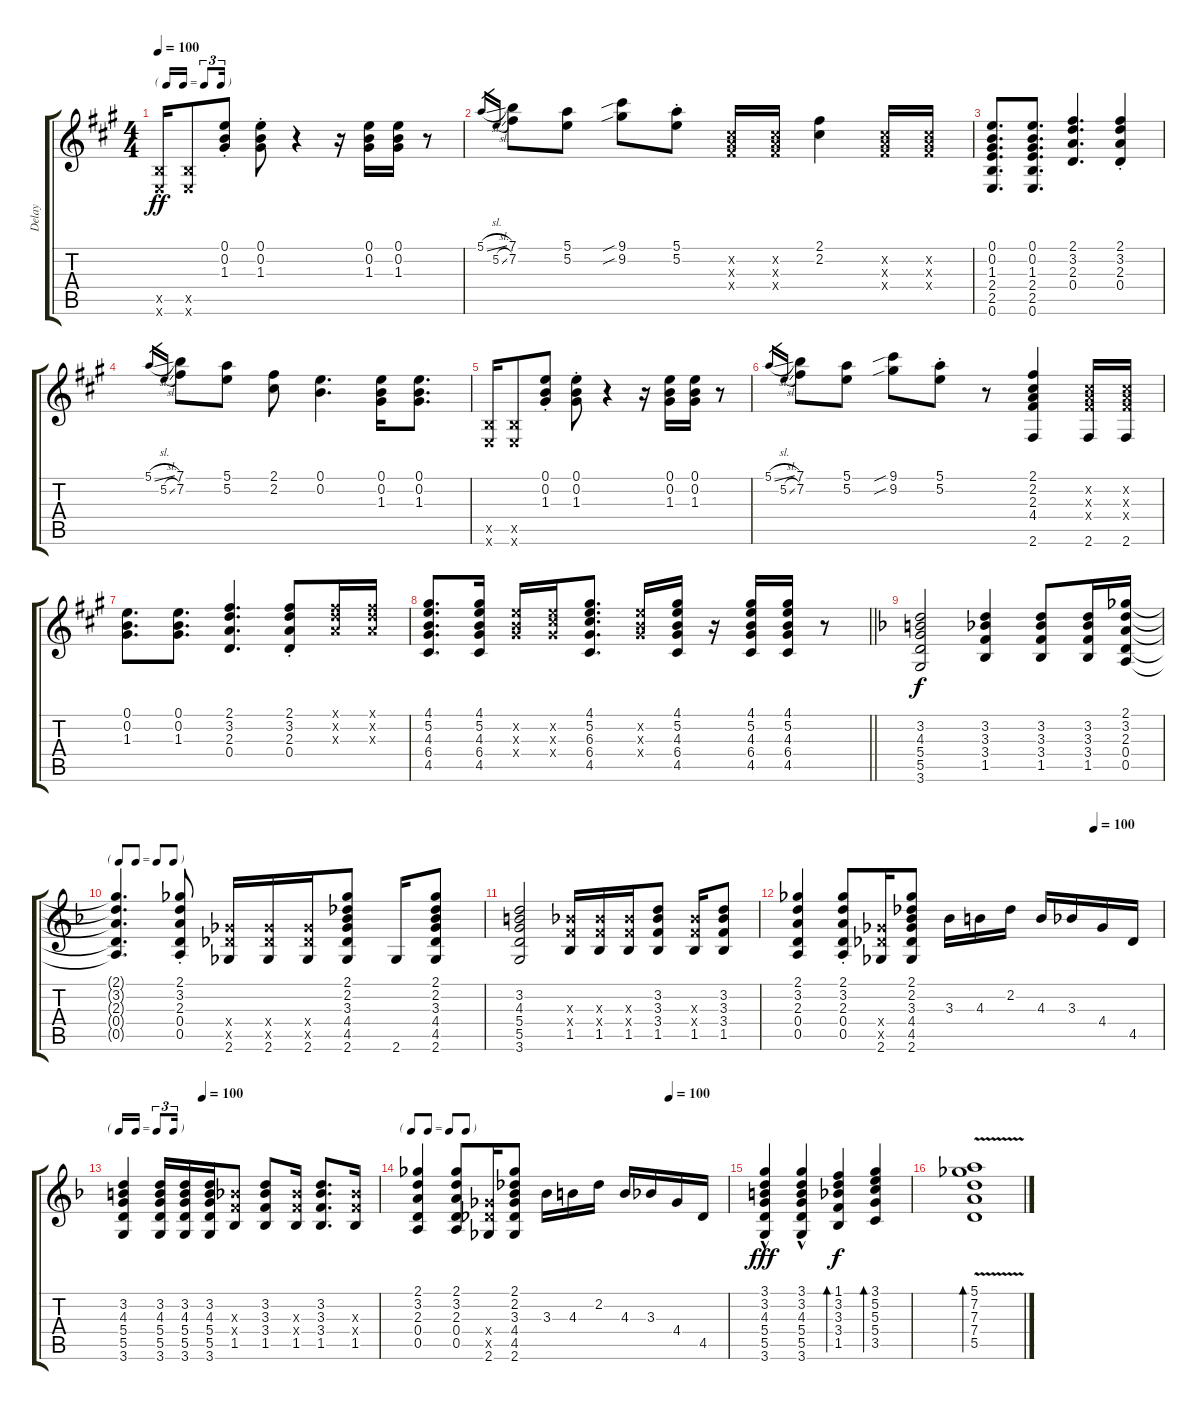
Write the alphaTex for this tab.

\track ("Delay " "Delay ") {instrument acousticguitarnylon}
\staff {score tabs}
\tuning (E4 B3 G3 D3 A2 E2) {hide}
\ts (4 4)
\tf triplet16th
\tempo 100
\clef g2
\ks a
(2.5{x} 0.6{x}).16{dy ff} (2.5{x} 0.6{x}).8 (0.1{st} 0.2{st} 1.3{st}).8 (0.1{st} 0.2{st} 1.3{st}).8 r.4 r.16 (0.1 0.2 1.3).16 (0.1 0.2 1.3).16 r.8 |
5.1{sl}.16{gr} 5.2{sl}.16{gr} (7.1 7.2).8 (5.1 5.2).8 (9.1{sib} 9.2{sib}).8 (5.1{st} 5.2{st}).8 (2.2{x} 2.3{x} 4.4{x}).16 (2.2{x} 2.3{x} 4.4{x}).16 (2.1 2.2).4 (2.2{x} 2.3{x} 4.4{x}).16 (2.2{x} 2.3{x} 4.4{x}).16 |
(0.1 0.2 1.3 2.4 2.5 0.6).8{d} (0.1 0.2 1.3 2.4 2.5 0.6).8{d} (2.1 3.2 2.3 0.4).4{d} (2.1{st} 3.2{st} 2.3{st} 0.4{st}).4 |
5.1{sl}.16{gr} 5.2{sl}.16{gr} (7.1 7.2).8 (5.1 5.2).8 (2.1 2.2).8 (0.1 0.2).4{d} (0.1 0.2 1.3).16 (0.1 0.2 1.3).8{d} |
(2.5{x} 0.6{x}).16 (2.5{x} 0.6{x}).8 (0.1{st} 0.2{st} 1.3{st}).8 (0.1{st} 0.2{st} 1.3{st}).8 r.4 r.16 (0.1 0.2 1.3).16 (0.1 0.2 1.3).16 r.8 |
5.1{sl}.16{gr} 5.2{sl}.16{gr} (7.1 7.2).8 (5.1 5.2).8 (9.1{sib} 9.2{sib}).8 (5.1{st} 5.2{st}).8 r.8 (2.1 2.2 2.3 4.4 2.6).4 (2.2{x} 2.3{x} 4.4{x} 2.6).16 (2.2{x} 2.3{x} 4.4{x} 2.6).16 |
(0.1 0.2 1.3).8{d} (0.1 0.2 1.3).8{d} (2.1 3.2 2.3 0.4).4{d} (2.1{st} 3.2{st} 2.3{st} 0.4{st}).8 (2.1{x} 3.2{x} 2.3{x}).16 (2.1{x} 3.2{x} 2.3{x}).16 |
\barLineRight lightlight
(4.1 5.2 4.3 6.4 4.5).8{d} (4.1 5.2 4.3 6.4 4.5).16 (5.2{x} 4.3{x} 6.4{x}).16 (5.2{x} 6.3{x} 6.4{x}).16 (4.1 5.2 6.3 6.4 4.5).8{d} (5.2{x} 4.3{x} 6.4{x}).16 (4.1 5.2 4.3 6.4 4.5).16 r.16 (4.1 5.2 4.3 6.4 4.5).16 (4.1 5.2 4.3 6.4 4.5).16 r.8 |
\ks f
(3.2 4.3 5.4 5.5 3.6).2{dy f} (3.2 3.3 3.4 1.5).4 (3.2 3.3 3.4 1.5).8 (3.2 3.3 3.4 1.5).16 (2.1 3.2 2.3 0.4 0.5).16 |
\tf none
(2.1{t} 3.2{t} 2.3{t} 0.4{t} 0.5{t}).4{d} (2.1{st} 3.2{st} 2.3{st} 0.4{st} 0.5{st}).8 (4.4{x} 4.5{x} 2.6).16 (4.4{x} 4.5{x} 2.6).16 (4.4{x} 4.5{x} 2.6).16 (2.1 2.2 3.3 4.4 4.5 2.6).8 2.6.16 (2.1 2.2 3.3 4.4 4.5 2.6).8 |
(3.2 4.3 5.4 5.5 3.6).2 (3.3{x} 3.4{x} 1.5).16 (3.3{x} 3.4{x} 1.5).16 (3.3{x} 3.4{x} 1.5).16 (3.2 3.3 3.4 1.5).8 (3.3{x} 3.4{x} 1.5).16 (3.2 3.3 3.4 1.5).8 |
\tempo (100 0.8125)
(2.1 3.2 2.3 0.4 0.5).4 (2.1{st} 3.2{st} 2.3{st} 0.4{st} 0.5{st}).8 (4.4{x} 4.5{x} 2.6).16 (2.1 2.2 3.3 4.4 4.5 2.6).8 3.3.16 4.3.16 2.2.16 4.3.16 3.3.16 4.4.16 4.5.16 |
\tf triplet16th
\tempo (100 0.3125)
(3.2 4.3 5.4 5.5 3.6).4 (3.2 4.3 5.4 5.5 3.6).16 (3.2 4.3 5.4 5.5 3.6).16 (3.2 4.3 5.4 5.5 3.6).16 (3.3{x} 3.4{x} 1.5).8 (3.2 3.3 3.4 1.5).8 (3.3{x} 3.4{x} 1.5).16 (3.2 3.3 3.4 1.5).8{d} (3.3{x} 3.4{x} 1.5).16 |
\tf none
\tempo (100 0.8125)
(2.1 3.2 2.3 0.4 0.5).4 (2.1 3.2 2.3 0.4 0.5).8 (4.4{x} 4.5{x} 2.6).16 (2.1 2.2 3.3 4.4 4.5 2.6).8 3.3.16 4.3.16 2.2.16 4.3.16 3.3.16 4.4.16 4.5.16 |
(3.1{hac} 3.2{hac} 4.3{hac} 5.4{hac} 5.5{hac} 3.6{hac}).4{dy fff} (3.1{hac} 3.2{hac} 4.3{hac} 5.4{hac} 5.5{hac} 3.6{hac}).4 (1.1 3.2 3.3 3.4 1.5).4{bd 30 dy f} (3.1 5.2 5.3 5.4 3.5).4{bd 30} |
(5.1{v} 7.2{v} 7.3{v} 7.4{v} 5.5{v}).1{bd 30}
